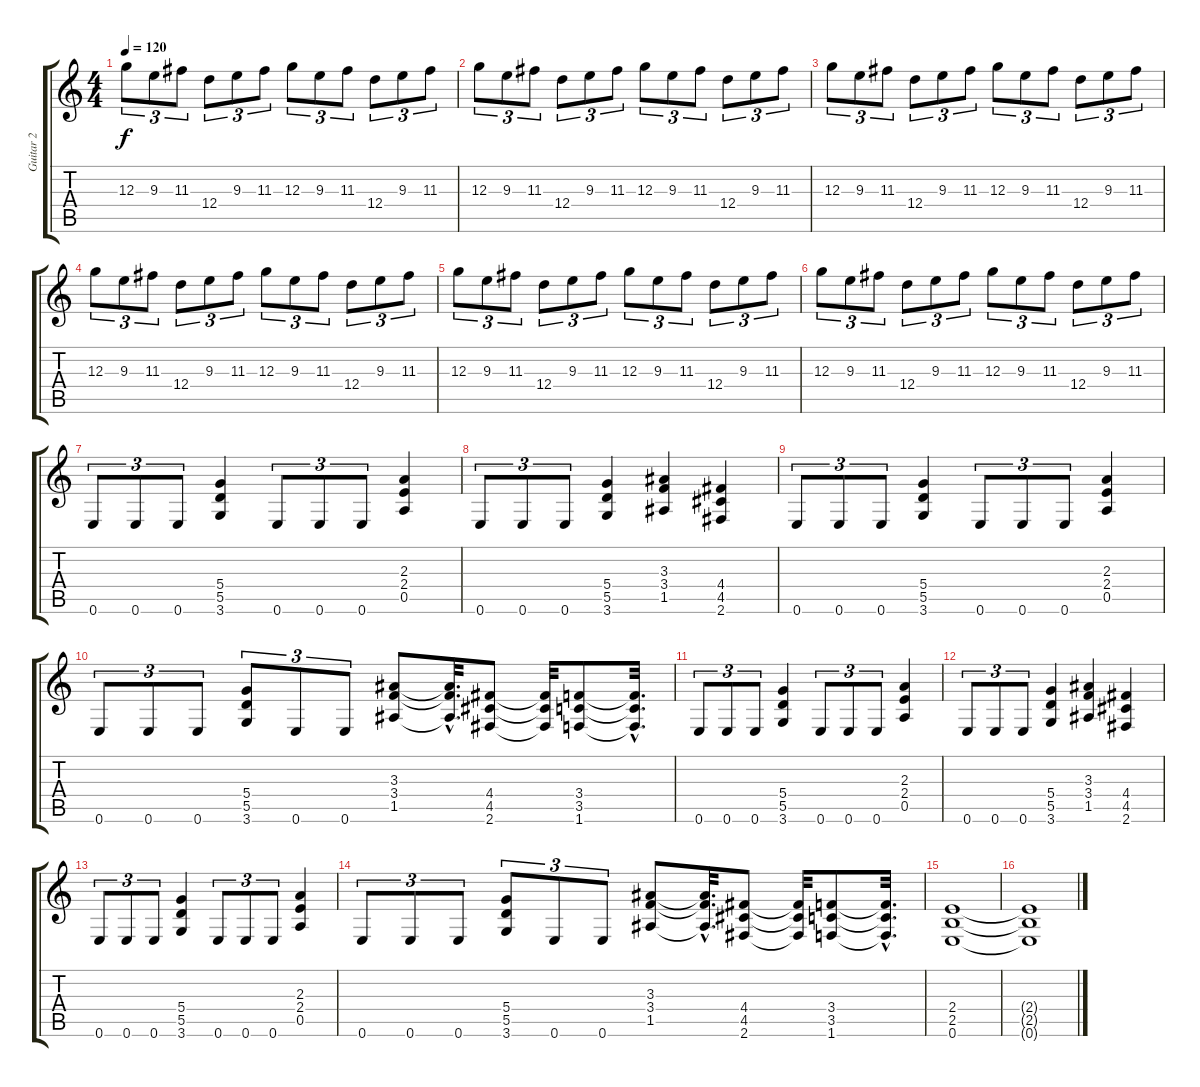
\track ("Guitar 2" "Guitar 2") {instrument distortionguitar}
\staff {score tabs}
\tuning (E4 B3 G3 D3 A2 E2) {hide}
\ts (4 4)
\tempo 120
\clef g2
\ks c
12.3.8{tu (3 2) dy f} 9.3.8{tu (3 2)} 11.3.8{tu (3 2)} 12.4.8{tu (3 2)} 9.3.8{tu (3 2)} 11.3.8{tu (3 2)} 12.3.8{tu (3 2)} 9.3.8{tu (3 2)} 11.3.8{tu (3 2)} 12.4.8{tu (3 2)} 9.3.8{tu (3 2)} 11.3.8{tu (3 2)} |
12.3.8{tu (3 2)} 9.3.8{tu (3 2)} 11.3.8{tu (3 2)} 12.4.8{tu (3 2)} 9.3.8{tu (3 2)} 11.3.8{tu (3 2)} 12.3.8{tu (3 2)} 9.3.8{tu (3 2)} 11.3.8{tu (3 2)} 12.4.8{tu (3 2)} 9.3.8{tu (3 2)} 11.3.8{tu (3 2)} |
12.3.8{tu (3 2)} 9.3.8{tu (3 2)} 11.3.8{tu (3 2)} 12.4.8{tu (3 2)} 9.3.8{tu (3 2)} 11.3.8{tu (3 2)} 12.3.8{tu (3 2)} 9.3.8{tu (3 2)} 11.3.8{tu (3 2)} 12.4.8{tu (3 2)} 9.3.8{tu (3 2)} 11.3.8{tu (3 2)} |
12.3.8{tu (3 2)} 9.3.8{tu (3 2)} 11.3.8{tu (3 2)} 12.4.8{tu (3 2)} 9.3.8{tu (3 2)} 11.3.8{tu (3 2)} 12.3.8{tu (3 2)} 9.3.8{tu (3 2)} 11.3.8{tu (3 2)} 12.4.8{tu (3 2)} 9.3.8{tu (3 2)} 11.3.8{tu (3 2)} |
12.3.8{tu (3 2)} 9.3.8{tu (3 2)} 11.3.8{tu (3 2)} 12.4.8{tu (3 2)} 9.3.8{tu (3 2)} 11.3.8{tu (3 2)} 12.3.8{tu (3 2)} 9.3.8{tu (3 2)} 11.3.8{tu (3 2)} 12.4.8{tu (3 2)} 9.3.8{tu (3 2)} 11.3.8{tu (3 2)} |
12.3.8{tu (3 2)} 9.3.8{tu (3 2)} 11.3.8{tu (3 2)} 12.4.8{tu (3 2)} 9.3.8{tu (3 2)} 11.3.8{tu (3 2)} 12.3.8{tu (3 2)} 9.3.8{tu (3 2)} 11.3.8{tu (3 2)} 12.4.8{tu (3 2)} 9.3.8{tu (3 2)} 11.3.8{tu (3 2)} |
0.6.8{tu (3 2)} 0.6.8{tu (3 2)} 0.6.8{tu (3 2)} (5.4 5.5 3.6).4 0.6.8{tu (3 2)} 0.6.8{tu (3 2)} 0.6.8{tu (3 2)} (2.3 2.4 0.5).4 |
0.6.8{tu (3 2)} 0.6.8{tu (3 2)} 0.6.8{tu (3 2)} (5.4 5.5 3.6).4 (3.3 3.4 1.5).4 (4.4 4.5 2.6).4 |
0.6.8{tu (3 2)} 0.6.8{tu (3 2)} 0.6.8{tu (3 2)} (5.4 5.5 3.6).4 0.6.8{tu (3 2)} 0.6.8{tu (3 2)} 0.6.8{tu (3 2)} (2.3 2.4 0.5).4 |
0.6.8{tu (3 2)} 0.6.8{tu (3 2)} 0.6.8{tu (3 2)} (5.4 5.5 3.6).8{tu (3 2)} 0.6.8{tu (3 2)} 0.6.8{tu (3 2)} (3.3 3.4 1.5).8 (3.3{hac t} 3.4{hac t} 1.5{hac t}).32{d} (4.4 4.5 2.6).8 (4.4{t} 4.5{t} 2.6{t}).32 (3.4 3.5 1.6).8 (3.4{hac t} 3.5{hac t} 1.6{hac t}).32{d} |
0.6.8{tu (3 2)} 0.6.8{tu (3 2)} 0.6.8{tu (3 2)} (5.4 5.5 3.6).4 0.6.8{tu (3 2)} 0.6.8{tu (3 2)} 0.6.8{tu (3 2)} (2.3 2.4 0.5).4 |
0.6.8{tu (3 2)} 0.6.8{tu (3 2)} 0.6.8{tu (3 2)} (5.4 5.5 3.6).4 (3.3 3.4 1.5).4 (4.4 4.5 2.6).4 |
0.6.8{tu (3 2)} 0.6.8{tu (3 2)} 0.6.8{tu (3 2)} (5.4 5.5 3.6).4 0.6.8{tu (3 2)} 0.6.8{tu (3 2)} 0.6.8{tu (3 2)} (2.3 2.4 0.5).4 |
0.6.8{tu (3 2)} 0.6.8{tu (3 2)} 0.6.8{tu (3 2)} (5.4 5.5 3.6).8{tu (3 2)} 0.6.8{tu (3 2)} 0.6.8{tu (3 2)} (3.3 3.4 1.5).8 (3.3{hac t} 3.4{hac t} 1.5{hac t}).32{d} (4.4 4.5 2.6).8 (4.4{t} 4.5{t} 2.6{t}).32 (3.4 3.5 1.6).8 (3.4{hac t} 3.5{hac t} 1.6{hac t}).32{d} |
(2.4 2.5 0.6).1 |
(2.4{t} 2.5{t} 0.6{t}).1
